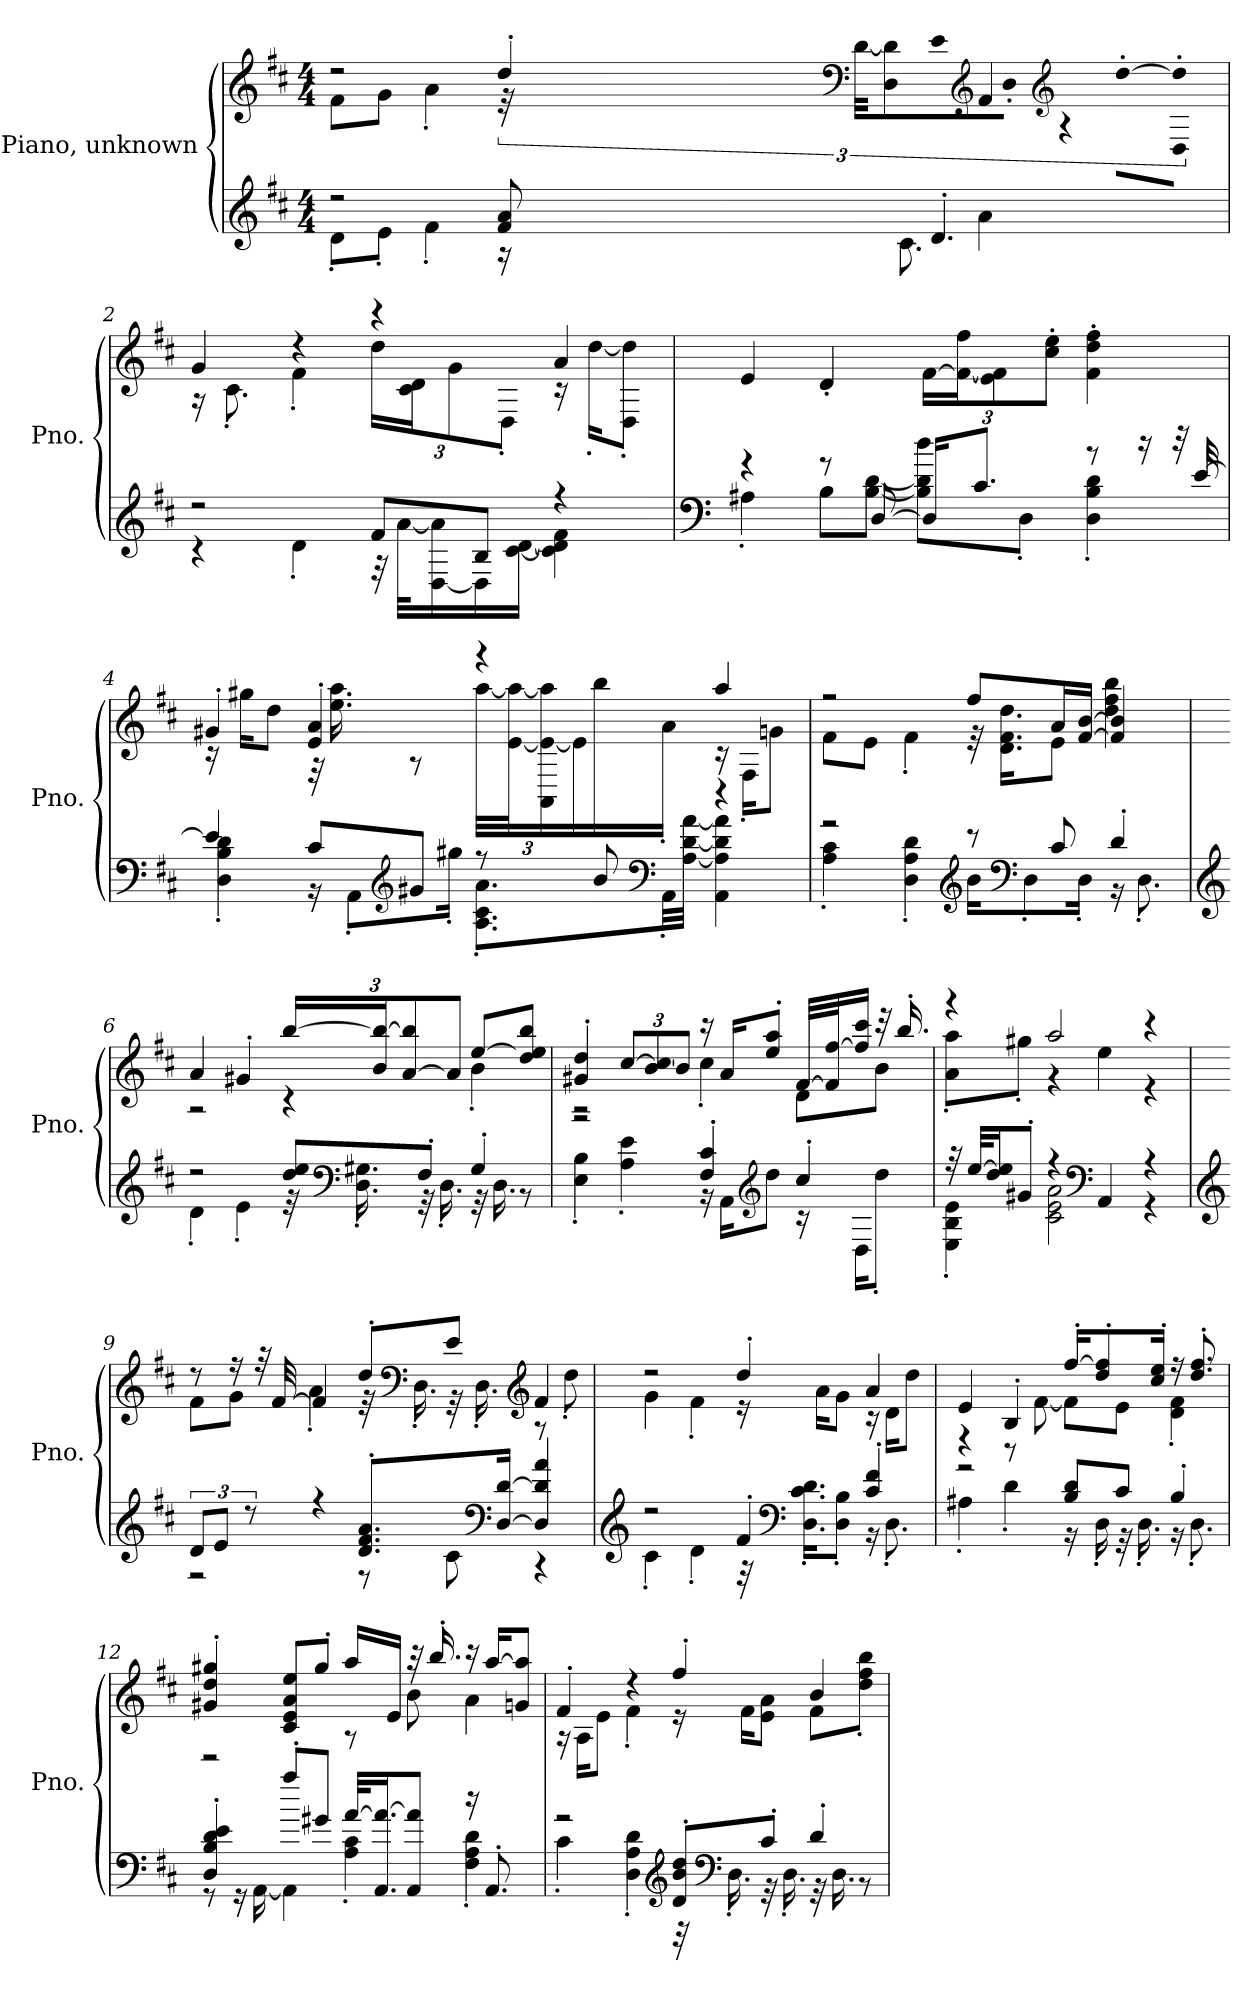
**kern	**kern
*part1	*part1
*staff2	*staff1
*I"Piano, unknown	*
*I'Pno.	*
*clefG2	*clefG2
*k[f#c#]	*k[f#c#]
*M4/4	*M4/4
*MM120	*MM120
=1	=1
*^	*^
2r	8d'\L	2r	8f#\L
.	8e'\J	.	8g\J
.	4f#'\	.	4a'\
8f#/ 8a/	16r	4dd'/	48r
*	*	*clefF4	*
.	.	.	[48d\KKL
.	.	.	12D\ 12d\]
.	8.c#\	.	.
4.d'/	.	.	16e\L
.	.	.	16D'\JJ
*	*	*clefG2	*
.	4a\	4f#/	16r
.	.	.	[16dd'\KL
.	.	.	8D\' 8dd\]'J
=2	=2	=2	=2
2r	4r	4g/	16r
.	.	.	8.c#'\
.	4d'\	4r	4f#'\
*	*	*	*Xbrackettup
8f#/L	32r	4r	24dd\LL
.	[32a\KLL	.	.
.	.	.	24c#\ 24d\J
.	[16D\ 16a\]	.	.
.	.	.	12g\
8B/J	16D\]	.	.
.	.	.	12D'\J
.	[16c#\ [16d\JJ	.	.
4r	4c#\] 4d\] 4f#\	4a/	16r
.	.	.	[16dd'\KL
.	.	.	8D\' 8dd\]'J
*	*	*v	*v
!!LO:LB:g=z
=3	=3	=3
*clefF4	*	*
4r	4A#X'\	4e/
8r	8B\L	4d'/
[8D/	[8B\ [8d\J	.
16D/KL]	8B\] 8d\] 8dd\L	[24f#\LL
.	.	24f#\_ 24ff#\J
8.c#/J	.	.
.	.	12e\ 12f#\]
.	8D'\J	.
.	.	12cc#\' 12ee\'J
8r	4D\' 4B\' 4d\'	4f#\' 4dd\' 4ff#\'
16r	.	.
32r	.	.
[32e/	.	.
=4	=4	=4
*	*	*^
4e/]	4D\' 4B\' 4d\'	4g#X'/	16r
.	.	.	16gg#X\KL
.	.	.	8dd\J
8c#/L	16r	4e/' 4a/'	32r
.	.	.	16.ee\ 16.aa\
.	8AA'\L	.	.
*clefG2	*	*	*
8g#X/J	.	.	8r
.	16gg#X'\Jk	.	.
8r	8.A\' 8.c#\' 8.a\'L	4r	[48aa\LLL
.	.	.	[48e\ 48aa\_J
.	.	.	24AA\ 24e\_ 24aa\]
.	.	.	24e\]
8b/	.	.	16bb\
*clefF4	*	*	*
.	32AA'\LL	.	16a'\JJ
.	[32A\ [32d\ [32a\JJJ	.	.
4r	4AA\ 4A\] 4d\] 4a\]	4aa/	16r
.	.	.	16F#'\KL
.	.	.	8gn\J
!!LO:LB:g=z	!!
=5	=5	=5	=5
2r	4A\' 4c#\'	2r	8f#\L
.	.	.	8e\J
.	4D\' 4A\' 4d\'	.	4f#'\
*clefG2	*	*	*
8r	16b\KL	8ff#/L	32r
.	.	.	16.d\ 16.f#\ 16.dd\KL
*clefF4	*	*	*
.	8D'\	.	.
8c#/	.	16a/L	8e\J
.	16D'\Jk	[16f#/ [16b/JJ	.
4d'/	16r	4f#/] 4b/]	4dd\ 4ff#\ 4bb\
.	8.D'\	.	.
=6	=6	=6	=6
*clefG2	*	*	*
2r	4d'\	4a/	2r
.	4e'\	4g#X'/	.
8dd/ 8ee/L	32r	[24bb/LL	4r
*clefF4	*	*	*
.	16.D\' 16.G#X\'	.	.
.	.	24b/ 24bb/_J	.
.	.	[12a/ 12bb/]	.
8F#'/J	32r	.	.
.	16.D'\	.	.
.	.	12a/J]	.
4G#'/	32r	[8ee/L	4b'\
.	16.D\	.	.
.	8r	8dd/ 8ee/] 8bb/J	.
!!LO:LB:g=z	!!
=7	=7	=7	=7
2r	4E\' 4B\'	4g#X/' 4dd/'	2r
.	4A\' 4e\'	[12cc#/L	.
.	.	[12b/ 12cc#/]	.
.	.	12b/J]	.
4F#/' 4c#/'	16r	16r	4cc#'\
.	16AA\KL	16a/KL	.
*clefG2	*	*	*
.	8dd\J	8ee/' 8aa/'J	.
4cc#'/	16r	[32f#/LLL	8d\L
.	.	32f#/] [32ff#/J	.
.	16D\KL	16ff#/] 16ccc#/JJ	.
.	8dd'\J	32r	8b\J
.	.	16.bb'/	.
=8	=8	=8	=8
32r	4E\' 4B\' 4e\'	4r	8a\' 8aa\'L
[32ee/KLL	.	.	.
16dd/ 16ee/]J	.	.	.
8g#X'/J	.	.	8gg#X'\J
4r	2c#\ 2e\ 2a\	2aa/	4r
*clefF4	*	*	*
4AA/	.	.	4ee\
4r	4r	4r	4r
!!LO:LB:g=z	!!
=9	=9	=9	=9
*clefG2	*	*	*
12d/L	2r	8r	8f#\L
12e/J	.	.	.
.	.	16r	8g\J
12r	.	.	.
.	.	32r	.
.	.	[32f#/	.
4r	.	4f#/]	4a'\
8.d/' 8.f#/' 8.a/'L	8r	8dd'/L	32r
*	*	*clefF4	*
.	.	.	16.D'\
.	8c#\	8e/J	32r
.	.	.	16.D'\
*clefF4	*	*	*
[16D/ [16d/Jk	.	.	.
*	*	*clefG2	*
4D/] 4d/] 4a/	4r	4f#/	8r
.	.	.	8dd'\
=10	=10	=10	=10
*clefG2	*	*	*
2r	4c#'\	2r	4g\
.	4d'\	.	4f#'\
4f#'/	32r	4dd'/	16r
*clefF4	*	*	*
.	16.D\' 16.c#\' 16.d\'KL	.	.
.	.	.	16a\KL
.	8D\' 8B\'J	.	8g\J
4c#/' 4f#/'	16r	4a/	16r
.	8.D'\	.	16d\KL
.	.	.	8dd\J
=11	=11	=11	=11
2r	4A#X'\	4e/	4r
.	4d'\	4B'/	8r
.	.	.	[8f#\
8B/ 8d/L	16r	[16ff#'/KL	8f#\L]
.	16D'\	8dd/' 8ff#/]'	.
8c#/J	32r	.	8e\J
.	16.D'\	.	.
.	.	16cc#/' 16ee/'Jk	.
4B'/	16r	16r	4d\' 4f#\'
.	8.D'\	8.dd/' 8.ff#/'	.
!!LO:LB:g=z	!!
=12	=12	=12	=12
4D/' 4B/' 4d/' 4e/'	8r	4g#X/' 4dd/' 4gg#X/'	2r
.	16r	.	.
.	[16AA\	.	.
8aa'/L	4AA\]	8c#/ 8e/ 8a/ 8ee/L	.
8g#X/J	.	8gg#'/J	.
[32a/KLL	4A\' 4c#\'	16aa/LL	8r
16.AA/ 16.a/_J	.	.	.
.	.	16e/JJ	.
8AA/ 8a/]J	.	32r	8b\
.	.	16.bb'/	.
16r	4F#\' 4A\' 4d\'	16r	4a\
8.AA'/	.	[16aa/KL	.
.	.	8gn/ 8aa/]J	.
=13	=13	=13	=13
2r	4c#'\	4f#'/	16r
.	.	.	16A\KL
.	.	.	8e\J
.	4D\' 4A\' 4d\'	4r	4f#'\
*clefG2	*	*	*
8d/' 8b/' 8dd/'L	32r	4ff#'/	16r
*clefF4	*	*	*
.	16.D'\	.	.
.	.	.	16f#\KL
8c#'/J	32r	.	8e\ 8a\J
.	16.D'\	.	.
4d'/	32r	4b/	8f#\L
.	16.D\	.	.
.	8r	.	8dd\' 8ff#\' 8bb\'J
*v	*v	*	*
*	*v	*v
=	=
*-	*-
